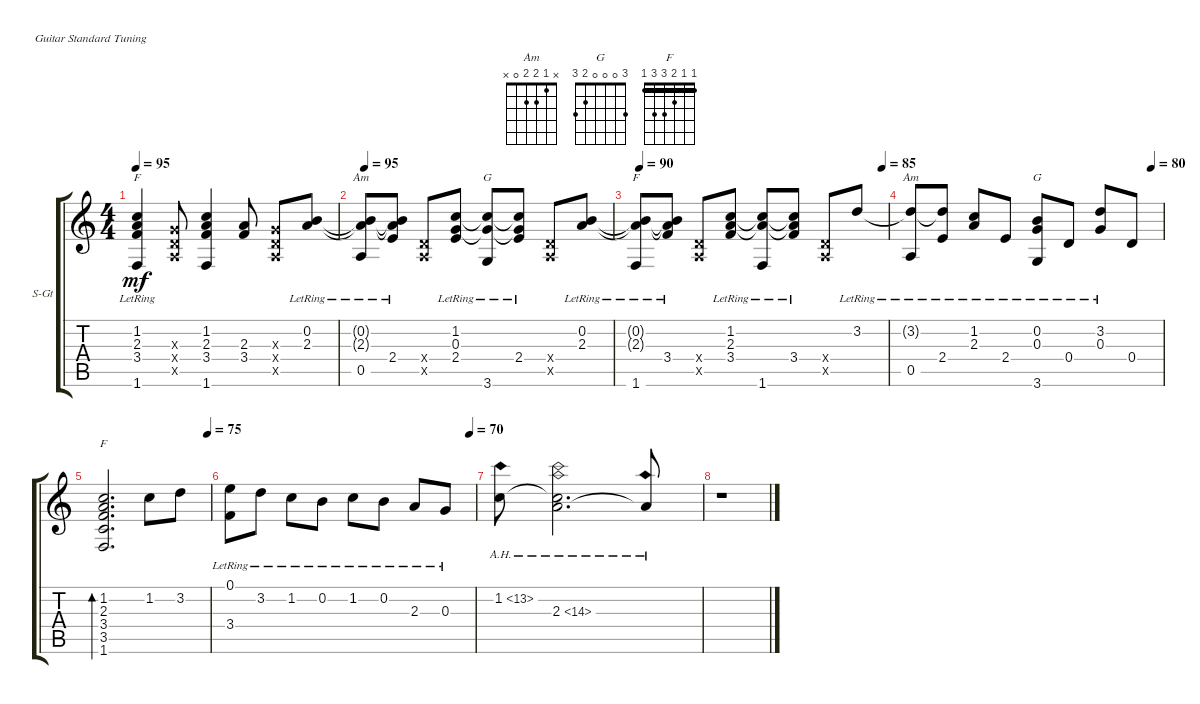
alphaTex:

\defaultSystemsLayout 4
\bracketExtendMode groupsimilarinstruments
\firstSystemTrackNameOrientation horizontal
\otherSystemsTrackNameOrientation horizontal
\track ("Steel Guitar" "S-Gt") {instrument acousticguitarsteel}
\staff {score tabs}
\tuning (E4 B3 G3 D3 A2 E2)
\chord ("Am" x 1 2 2 0 x) {showfingering false}
\chord ("G" 3 0 0 0 2 3) {showfingering false}
\chord ("F" 1 1 2 3 3 1) {showfingering false barre (1 1)}
\ts (4 4)
\tempo 95
\clef g2
\ks aminor
(1.6{lr} 3.4{lr} 2.3{lr} 1.2{lr}).4{ch "F" dy mf} (0.3{x} 0.4{x} 0.5{x}).8 (1.2 2.3 3.4 1.6).4 (2.3 3.4).8 (0.3{x} 0.4{x} 0.5{x}).8 (2.3{lr} 0.2{lr}).8 |
\tempo 95
(0.5{lr} 0.2{lr t} 2.3{lr t}).8{ch "Am"} (2.4{lr} 0.2{t} 2.3{t}).8 (0.4{x} 0.5{x}).8 (2.4{lr} 1.2{lr} 0.3{lr}).8 (3.6{lr} 0.3{lr t} 1.2{lr t}).8{ch "G"} (2.4{lr} 1.2{lr t} 0.3{lr t}).8 (0.4{x} 0.5{x}).8 (2.3{lr} 0.2{lr}).8 |
\tempo 90
\tempo (85 0.978261)
(0.2{lr t} 2.3{lr t} 1.6{lr}).8{ch "F"} (3.4{lr} 0.2{t} 2.3{t}).8 (0.4{x} 0.5{x}).8 (3.4{lr} 1.2{lr} 2.3{lr}).8 (1.6{lr} 2.3{lr t} 1.2{lr t}).8 (3.4{lr} 1.2{lr t} 2.3{lr t}).8 (0.4{x} 0.5{x}).8 3.2{lr}.8 |
\tempo (80 0.956522)
(0.5{lr} 3.2{lr t}).8{ch "Am"} (2.4{lr} 3.2{lr t}).8 (1.2{lr} 2.3{lr}).8 2.4{lr}.8 (0.3{lr} 3.6{lr} 0.2{lr}).8{ch "G"} 0.4{lr}.8 (3.2{lr} 0.3{lr}).8 0.4.8 |
\tempo (75 0.978261)
(1.2 2.3 3.4 3.5 1.6).2{d bd 30 ch "F"} 1.2.8 3.2.8 |
\tempo (70 0.978261)
(0.1{lr} 3.4{lr}).8 3.2{lr}.8 1.2{lr}.8 0.2{lr}.8 1.2{lr}.8 0.2{lr}.8 2.3{lr}.8 0.3{lr}.8 |
1.2{ah 12}.8 (2.3{ah 12} 1.2{ah 12 t}).2{d} 2.3{ah 12 t}.8 |
r.1
